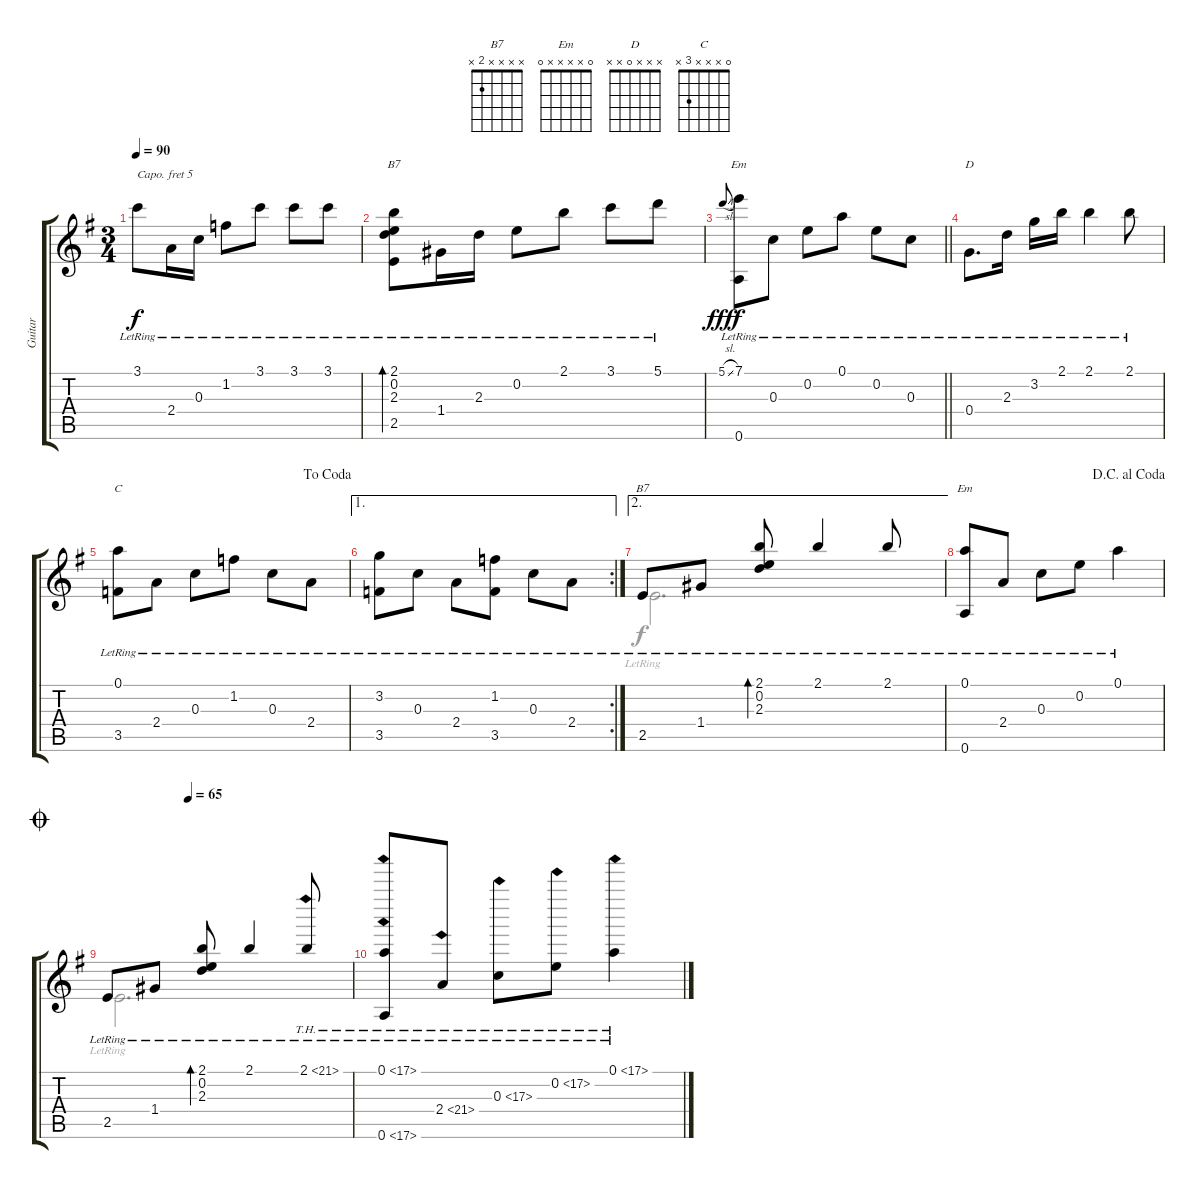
\track ("Guitar" "Guitar") {instrument acousticguitarnylon}
\staff {score tabs}
\capo 5
\tuning (E4 B3 G3 D3 A2 E2) {hide}
\chord ("B7" 2 0 2 x 2 x)
\chord ("Em" 7 x x x x x) {firstfret 7}
\chord ("D" x x x 0 x x)
\chord ("C" 0 x x x 3 x)
\chord ("B7" x x x x 2 x)
\chord ("Em" 0 x x x x 0)
\voice
\ts (3 4)
\tempo 90
\clef g2
\ks g
3.1{lr}.8{dy f} 2.4{lr}.16 0.3{lr}.16 1.2{lr}.8 3.1{lr}.8 3.1{lr}.8 3.1{lr}.8 |
(2.1{lr} 0.2{lr} 2.3{lr} 2.5{lr}).8{bd 240 ch "B7"} 1.4{lr}.16 2.3{lr}.16 0.2{lr}.8 2.1{lr}.8 3.1{lr}.8 5.1{lr}.8 |
\barLineRight lightlight
5.1{sl}.8{gr onbeat dy fff} (7.1{lr} 0.6{lr}).8{ch "Em" dy f} 0.3{lr}.8 0.2{lr}.8 0.1{lr}.8 0.2{lr}.8 0.3{lr}.8 |
0.4{lr}.8{d ch "D"} 2.3{lr}.16 3.2{lr}.16 2.1{lr}.16 2.1{lr}.4 2.1{lr}.8 |
\jump dacoda
(0.1{lr} 3.5{lr}).8{ch "C"} 2.4{lr}.8 0.3{lr}.8 1.2{lr}.8 0.3{lr}.8 2.4{lr}.8 |
\ae 1
\rc 2
(3.2{lr} 3.5{lr}).8 0.3{lr}.8 2.4{lr}.8 (1.2{lr} 3.5{lr}).8 0.3{lr}.8 2.4{lr}.8 |
\ae 2
2.5{lr}.8{ch "B7"} 1.4{lr}.8 (2.1{lr} 0.2{lr} 2.3{lr}).8{bd 240} 2.1{lr}.4 2.1{lr}.8 |
\jump dacapoalcoda
(0.1{lr} 0.6{lr}).8{ch "Em"} 2.4{lr}.8 0.3{lr}.8 0.2{lr}.8 0.1{lr}.4 |
\jump coda
\tempo (65 0.3333333333333333)
2.5{lr}.8 1.4{lr}.8 (2.1{lr} 0.2{lr} 2.3{lr}).8{bd 240} 2.1{lr}.4 2.1{th 19 lr}.8 |
(0.1{th 17 lr} 0.6{th 17 lr}).8 2.4{th 19 lr}.8 0.3{th 17 lr}.8 0.2{th 17 lr}.8 0.1{th 17 lr}.4
\voice
\clef g2
\ottava regular
\simile none
\ks g
|
|
\barLineRight lightlight
|
|
|
|
2.5{lr}.2{d} |
|
2.5{lr}.2{d} |
